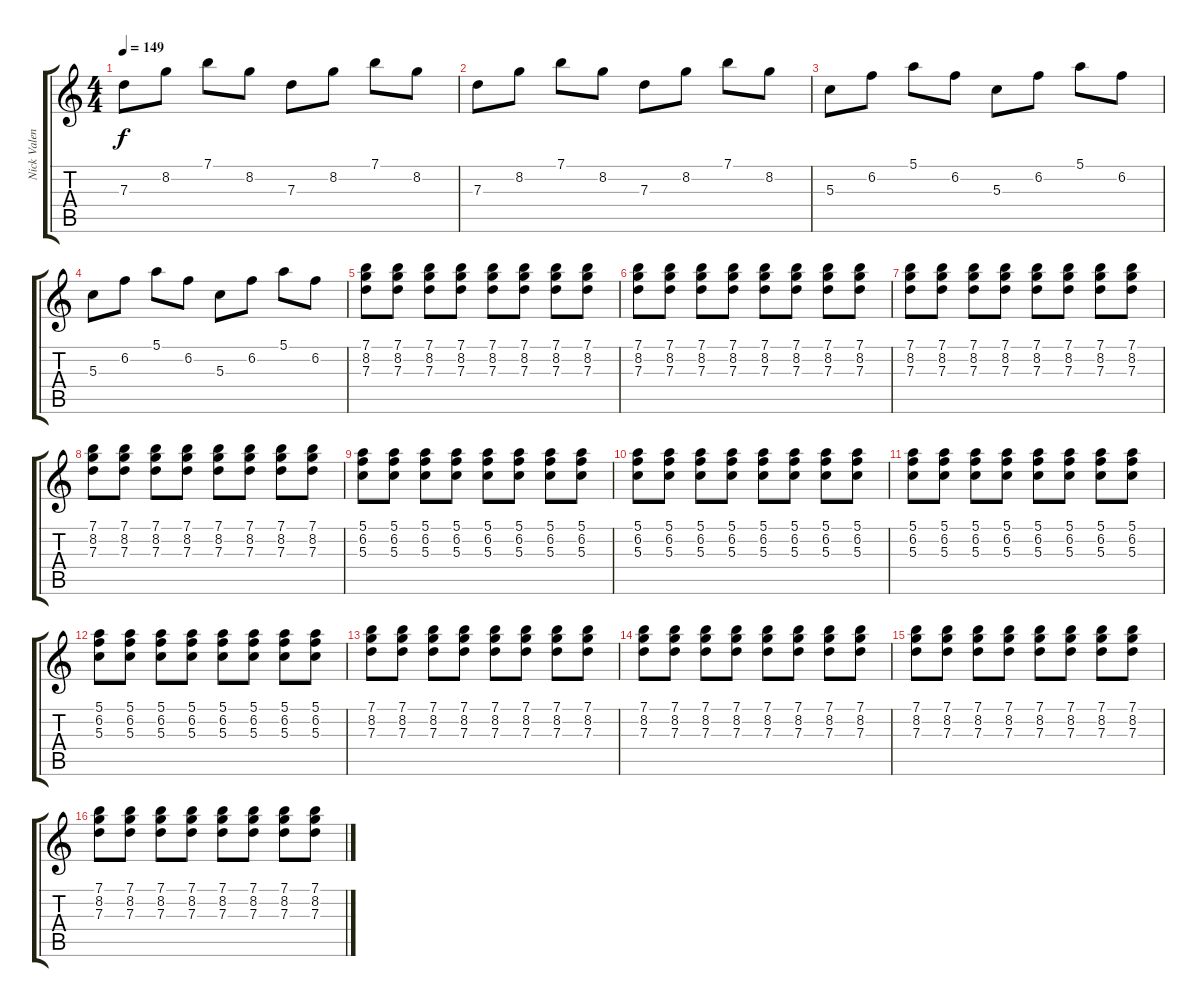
\track ("Nick Valensi" "Nick Valen") {instrument electricguitarclean}
\staff {score tabs}
\tuning (E4 B3 G3 D3 A2 E2) {hide}
\ts (4 4)
\tempo 149
\clef g2
\ks c
7.3.8{dy f} 8.2.8 7.1.8 8.2.8 7.3.8 8.2.8 7.1.8 8.2.8 |
7.3.8 8.2.8 7.1.8 8.2.8 7.3.8 8.2.8 7.1.8 8.2.8 |
5.3.8 6.2.8 5.1.8 6.2.8 5.3.8 6.2.8 5.1.8 6.2.8 |
5.3.8 6.2.8 5.1.8 6.2.8 5.3.8 6.2.8 5.1.8 6.2.8 |
(7.1 8.2 7.3).8 (7.1 8.2 7.3).8 (7.1 8.2 7.3).8 (7.1 8.2 7.3).8 (7.1 8.2 7.3).8 (7.1 8.2 7.3).8 (7.1 8.2 7.3).8 (7.1 8.2 7.3).8 |
(7.1 8.2 7.3).8 (7.1 8.2 7.3).8 (7.1 8.2 7.3).8 (7.1 8.2 7.3).8 (7.1 8.2 7.3).8 (7.1 8.2 7.3).8 (7.1 8.2 7.3).8 (7.1 8.2 7.3).8 |
(7.1 8.2 7.3).8 (7.1 8.2 7.3).8 (7.1 8.2 7.3).8 (7.1 8.2 7.3).8 (7.1 8.2 7.3).8 (7.1 8.2 7.3).8 (7.1 8.2 7.3).8 (7.1 8.2 7.3).8 |
(7.1 8.2 7.3).8 (7.1 8.2 7.3).8 (7.1 8.2 7.3).8 (7.1 8.2 7.3).8 (7.1 8.2 7.3).8 (7.1 8.2 7.3).8 (7.1 8.2 7.3).8 (7.1 8.2 7.3).8 |
(5.1 6.2 5.3).8 (5.1 6.2 5.3).8 (5.1 6.2 5.3).8 (5.1 6.2 5.3).8 (5.1 6.2 5.3).8 (5.1 6.2 5.3).8 (5.1 6.2 5.3).8 (5.1 6.2 5.3).8 |
(5.1 6.2 5.3).8 (5.1 6.2 5.3).8 (5.1 6.2 5.3).8 (5.1 6.2 5.3).8 (5.1 6.2 5.3).8 (5.1 6.2 5.3).8 (5.1 6.2 5.3).8 (5.1 6.2 5.3).8 |
(5.1 6.2 5.3).8 (5.1 6.2 5.3).8 (5.1 6.2 5.3).8 (5.1 6.2 5.3).8 (5.1 6.2 5.3).8 (5.1 6.2 5.3).8 (5.1 6.2 5.3).8 (5.1 6.2 5.3).8 |
(5.1 6.2 5.3).8 (5.1 6.2 5.3).8 (5.1 6.2 5.3).8 (5.1 6.2 5.3).8 (5.1 6.2 5.3).8 (5.1 6.2 5.3).8 (5.1 6.2 5.3).8 (5.1 6.2 5.3).8 |
(7.1 8.2 7.3).8 (7.1 8.2 7.3).8 (7.1 8.2 7.3).8 (7.1 8.2 7.3).8 (7.1 8.2 7.3).8 (7.1 8.2 7.3).8 (7.1 8.2 7.3).8 (7.1 8.2 7.3).8 |
(7.1 8.2 7.3).8 (7.1 8.2 7.3).8 (7.1 8.2 7.3).8 (7.1 8.2 7.3).8 (7.1 8.2 7.3).8 (7.1 8.2 7.3).8 (7.1 8.2 7.3).8 (7.1 8.2 7.3).8 |
(7.1 8.2 7.3).8 (7.1 8.2 7.3).8 (7.1 8.2 7.3).8 (7.1 8.2 7.3).8 (7.1 8.2 7.3).8 (7.1 8.2 7.3).8 (7.1 8.2 7.3).8 (7.1 8.2 7.3).8 |
(7.1 8.2 7.3).8 (7.1 8.2 7.3).8 (7.1 8.2 7.3).8 (7.1 8.2 7.3).8 (7.1 8.2 7.3).8 (7.1 8.2 7.3).8 (7.1 8.2 7.3).8 (7.1 8.2 7.3).8
